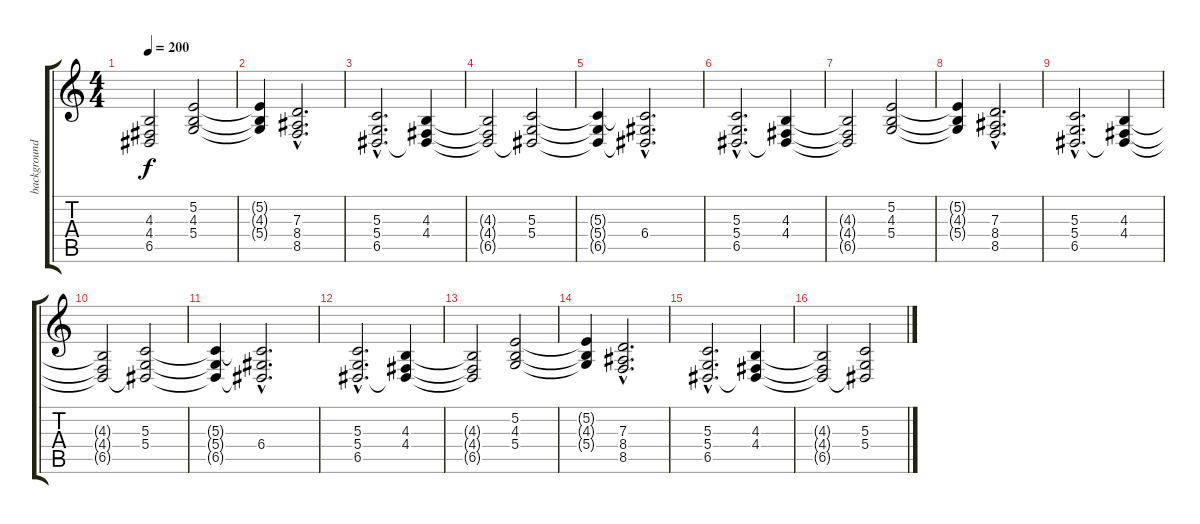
\track ("background keyboard" "background") {instrument stringensemble1}
\staff {score tabs}
\tuning (E4 B3 G3 D3 A2 E2) {hide}
\ts (4 4)
\tempo 200
\clef g2
\ks c
(4.3{t} 4.4{t} 6.5{t}).2{dy f} (5.2 4.3 5.4).2 |
(5.2{t} 4.3{t} 5.4{t}).4 (7.3{hac} 8.4{hac} 8.5{hac}).2{d} |
(5.3{hac} 5.4{hac} 6.5{hac}).2{d} (4.3 4.4 6.5{t}).4 |
(4.3{t} 4.4{t} 6.5{t}).2 (5.3 5.4 6.5{t}).2 |
(5.3{t} 5.4{t} 6.5{t}).4 (5.3{hac t} 6.4{hac} 6.5{hac t}).2{d} |
(5.3{hac} 5.4{hac} 6.5{hac}).2{d} (4.3 4.4 6.5{t}).4 |
(4.3{t} 4.4{t} 6.5{t}).2 (5.2 4.3 5.4).2 |
(5.2{t} 4.3{t} 5.4{t}).4 (7.3{hac} 8.4{hac} 8.5{hac}).2{d} |
(5.3{hac} 5.4{hac} 6.5{hac}).2{d} (4.3 4.4 6.5{t}).4 |
(4.3{t} 4.4{t} 6.5{t}).2 (5.3 5.4 6.5{t}).2 |
(5.3{t} 5.4{t} 6.5{t}).4 (5.3{hac t} 6.4{hac} 6.5{hac t}).2{d} |
(5.3{hac} 5.4{hac} 6.5{hac}).2{d} (4.3 4.4 6.5{t}).4 |
(4.3{t} 4.4{t} 6.5{t}).2 (5.2 4.3 5.4).2 |
(5.2{t} 4.3{t} 5.4{t}).4 (7.3{hac} 8.4{hac} 8.5{hac}).2{d} |
(5.3{hac} 5.4{hac} 6.5{hac}).2{d} (4.3 4.4 6.5{t}).4 |
(4.3{t} 4.4{t} 6.5{t}).2 (5.3 5.4 6.5{t}).2
